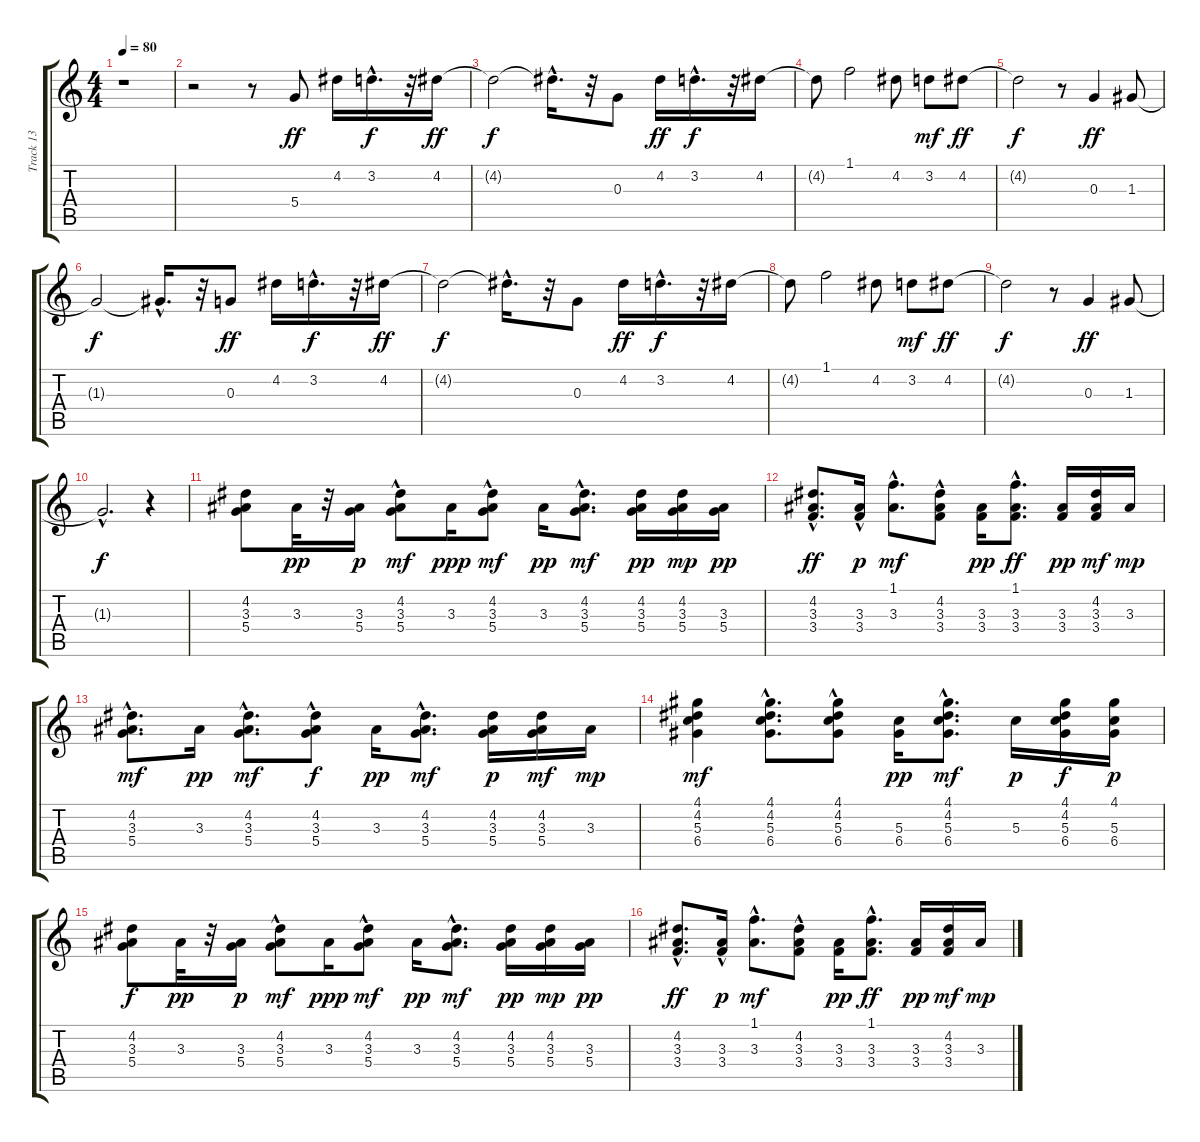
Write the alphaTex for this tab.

\track ("Track 13" "Track 13") {instrument acousticguitarsteel}
\staff {score tabs}
\tuning (E4 B3 G3 D3 A2 E2) {hide}
\ts (4 4)
\tempo 80
\clef g2
\ks c
r.1{dy ff instrument acousticguitarsteel} |
r.2 r.8 5.4.8 4.2.16 3.2{hac}.16{d dy f} r.32 4.2.16{dy ff} |
4.2{t}.2{dy f} 4.2{hac t}.16{d} r.32 0.3.8 4.2.16{dy ff} 3.2{hac}.16{d dy f} r.32 4.2.16 |
4.2{t}.8 1.1.2 4.2.8 3.2.8{dy mf} 4.2.8{dy ff} |
4.2{t}.2{dy f} r.8 0.3.4{dy ff} 1.3.8 |
1.3{t}.2{dy f} 1.3{hac t}.16{d} r.32 0.3.8{dy ff} 4.2.16 3.2{hac}.16{d dy f} r.32 4.2.16{dy ff} |
4.2{t}.2{dy f} 4.2{hac t}.16{d} r.32 0.3.8 4.2.16{dy ff} 3.2{hac}.16{d dy f} r.32 4.2.16 |
4.2{t}.8 1.1.2 4.2.8 3.2.8{dy mf} 4.2.8{dy ff} |
4.2{t}.2{dy f} r.8 0.3.4{dy ff} 1.3.8 |
1.3{hac t}.2{d dy f} r.4 |
(4.2 3.3 5.4).8 3.3.32{dy pp} r.32 (3.3 5.4).16{dy p} (4.2{hac} 3.3 5.4{hac}).8{dy mf} 3.3.16{dy ppp} (4.2{hac} 3.3 5.4{hac}).8{dy mf} 3.3.16{dy pp} (4.2{hac} 3.3{hac} 5.4{hac}).8{d dy mf} (4.2 3.3 5.4).16{dy pp} (4.2 3.3 5.4).16{dy mp} (3.3 5.4).16{dy pp} |
(4.2 3.3{hac} 3.4{hac}).8{d dy ff} (3.3 3.4{hac}).16{dy p} (1.1{hac} 3.3{hac}).8{d dy mf} (4.2{hac} 3.3{hac} 3.4{hac}).8 (3.3 3.4).16{dy pp} (1.1 3.3{hac} 3.4{hac}).8{d dy ff} (3.3 3.4).16{dy pp} (4.2 3.3 3.4).16{dy mf} 3.3.16{dy mp} |
(4.2 3.3{hac} 5.4).8{d dy mf} 3.3.16{dy pp} (4.2{hac} 3.3{hac} 5.4{hac}).8{d dy mf} (4.2{hac} 3.3 5.4{hac}).8{dy f} 3.3.16{dy pp} (4.2{hac} 3.3{hac} 5.4{hac}).8{d dy mf} (4.2 3.3 5.4).16{dy p} (4.2 3.3 5.4).16{dy mf} 3.3.16{dy mp} |
(4.1 4.2 5.3 6.4).4{dy mf} (4.1{hac} 4.2{hac} 5.3{hac} 6.4{hac}).8{d} (4.1{hac} 4.2{hac} 5.3 6.4).8 (5.3 6.4).16{dy pp} (4.1 4.2 5.3{hac} 6.4).8{d dy mf} 5.3.16{dy p} (4.1 4.2 5.3 6.4).16{dy f} (4.1 5.3 6.4).16{dy p} |
(4.2 3.3 5.4).8{dy f} 3.3.32{dy pp} r.32 (3.3 5.4).16{dy p} (4.2{hac} 3.3 5.4{hac}).8{dy mf} 3.3.16{dy ppp} (4.2{hac} 3.3 5.4{hac}).8{dy mf} 3.3.16{dy pp} (4.2{hac} 3.3{hac} 5.4{hac}).8{d dy mf} (4.2 3.3 5.4).16{dy pp} (4.2 3.3 5.4).16{dy mp} (3.3 5.4).16{dy pp} |
(4.2 3.3{hac} 3.4{hac}).8{d dy ff} (3.3 3.4{hac}).16{dy p} (1.1{hac} 3.3{hac}).8{d dy mf} (4.2{hac} 3.3{hac} 3.4{hac}).8 (3.3 3.4).16{dy pp} (1.1 3.3{hac} 3.4{hac}).8{d dy ff} (3.3 3.4).16{dy pp} (4.2 3.3 3.4).16{dy mf} 3.3.16{dy mp}
